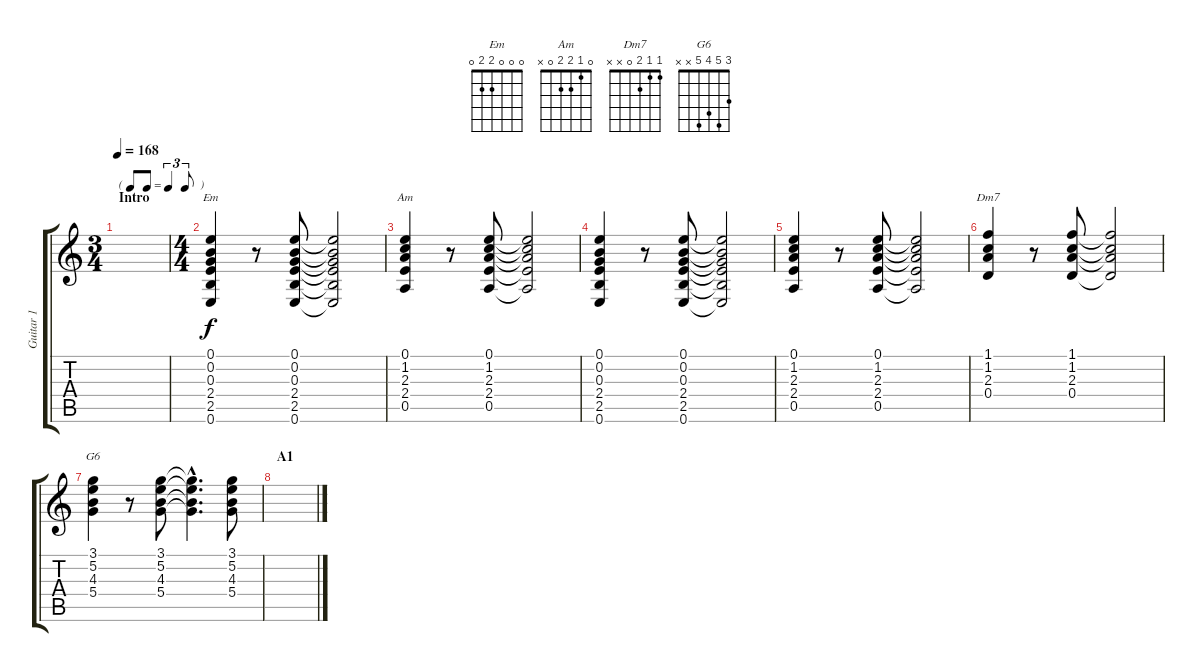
\track ("Guitar 1" "Guitar 1") {instrument electricguitarjazz}
\staff {score tabs}
\tuning (E4 B3 G3 D3 A2 E2) {hide}
\chord ("Em" 0 0 0 2 2 0)
\chord ("Am" 0 1 2 2 0 x)
\chord ("Dm7" 1 1 2 0 x x)
\chord ("G6" 3 5 4 5 x x)
\ts (3 4)
\tf triplet8th
\section ("" "Intro")
\tempo 168
\clef g2
\ks c
|
\ts (4 4)
(0.1 0.2 0.3 2.4 2.5 0.6).4{ch "Em"} r.8 (0.1 0.2 0.3 2.4 2.5 0.6).8 (0.1{t} 0.2{t} 0.3{t} 2.4{t} 2.5{t} 0.6{t}).2 |
(0.1 1.2 2.3 2.4 0.5).4{ch "Am"} r.8 (0.1 1.2 2.3 2.4 0.5).8 (0.1{t} 1.2{t} 2.3{t} 2.4{t} 0.5{t}).2 |
(0.1 0.2 0.3 2.4 2.5 0.6).4 r.8 (0.1 0.2 0.3 2.4 2.5 0.6).8 (0.1{t} 0.2{t} 0.3{t} 2.4{t} 2.5{t} 0.6{t}).2 |
(0.1 1.2 2.3 2.4 0.5).4 r.8 (0.1 1.2 2.3 2.4 0.5).8 (0.1{t} 1.2{t} 2.3{t} 2.4{t} 0.5{t}).2 |
(1.1 1.2 2.3 0.4).4{ch "Dm7"} r.8 (1.1 1.2 2.3 0.4).8 (1.1{t} 1.2{t} 2.3{t} 0.4{t}).2 |
(3.1 5.2 4.3 5.4).4{ch "G6"} r.8 (3.1 5.2 4.3 5.4).8 (3.1{hac t} 5.2{hac t} 4.3{hac t} 5.4{hac t}).4{d} (3.1 5.2 4.3 5.4).8 |
\section ("" "A1")
